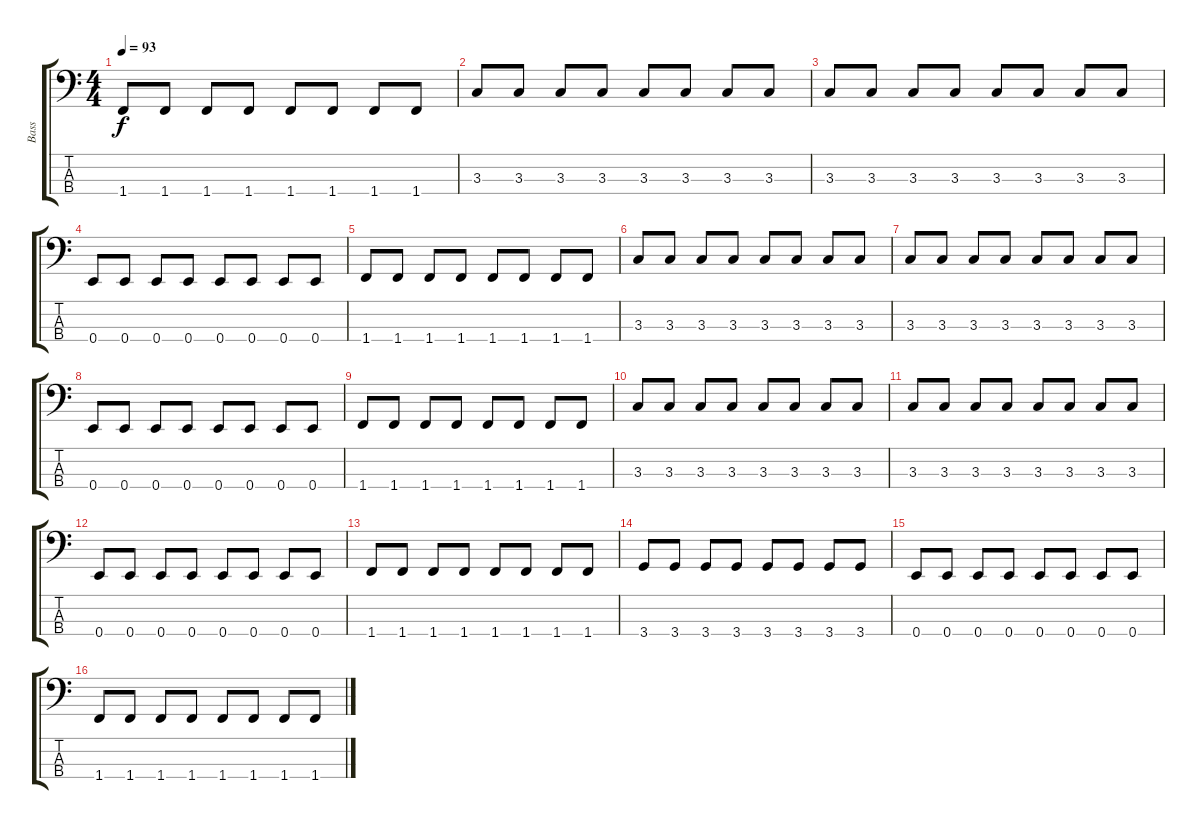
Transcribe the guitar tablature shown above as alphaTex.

\track ("Bass" "Bass") {instrument electricbassfinger}
\staff {score tabs}
\tuning (G2 D2 A1 E1) {hide}
\ts (4 4)
\tempo 93
\clef f4
\ks c
1.4.8{dy f} 1.4.8 1.4.8 1.4.8 1.4.8 1.4.8 1.4.8 1.4.8 |
3.3.8 3.3.8 3.3.8 3.3.8 3.3.8 3.3.8 3.3.8 3.3.8 |
3.3.8 3.3.8 3.3.8 3.3.8 3.3.8 3.3.8 3.3.8 3.3.8 |
0.4.8 0.4.8 0.4.8 0.4.8 0.4.8 0.4.8 0.4.8 0.4.8 |
1.4.8 1.4.8 1.4.8 1.4.8 1.4.8 1.4.8 1.4.8 1.4.8 |
3.3.8 3.3.8 3.3.8 3.3.8 3.3.8 3.3.8 3.3.8 3.3.8 |
3.3.8 3.3.8 3.3.8 3.3.8 3.3.8 3.3.8 3.3.8 3.3.8 |
0.4.8 0.4.8 0.4.8 0.4.8 0.4.8 0.4.8 0.4.8 0.4.8 |
1.4.8 1.4.8 1.4.8 1.4.8 1.4.8 1.4.8 1.4.8 1.4.8 |
3.3.8 3.3.8 3.3.8 3.3.8 3.3.8 3.3.8 3.3.8 3.3.8 |
3.3.8 3.3.8 3.3.8 3.3.8 3.3.8 3.3.8 3.3.8 3.3.8 |
0.4.8 0.4.8 0.4.8 0.4.8 0.4.8 0.4.8 0.4.8 0.4.8 |
1.4.8 1.4.8 1.4.8 1.4.8 1.4.8 1.4.8 1.4.8 1.4.8 |
3.4.8 3.4.8 3.4.8 3.4.8 3.4.8 3.4.8 3.4.8 3.4.8 |
0.4.8 0.4.8 0.4.8 0.4.8 0.4.8 0.4.8 0.4.8 0.4.8 |
1.4.8 1.4.8 1.4.8 1.4.8 1.4.8 1.4.8 1.4.8 1.4.8
